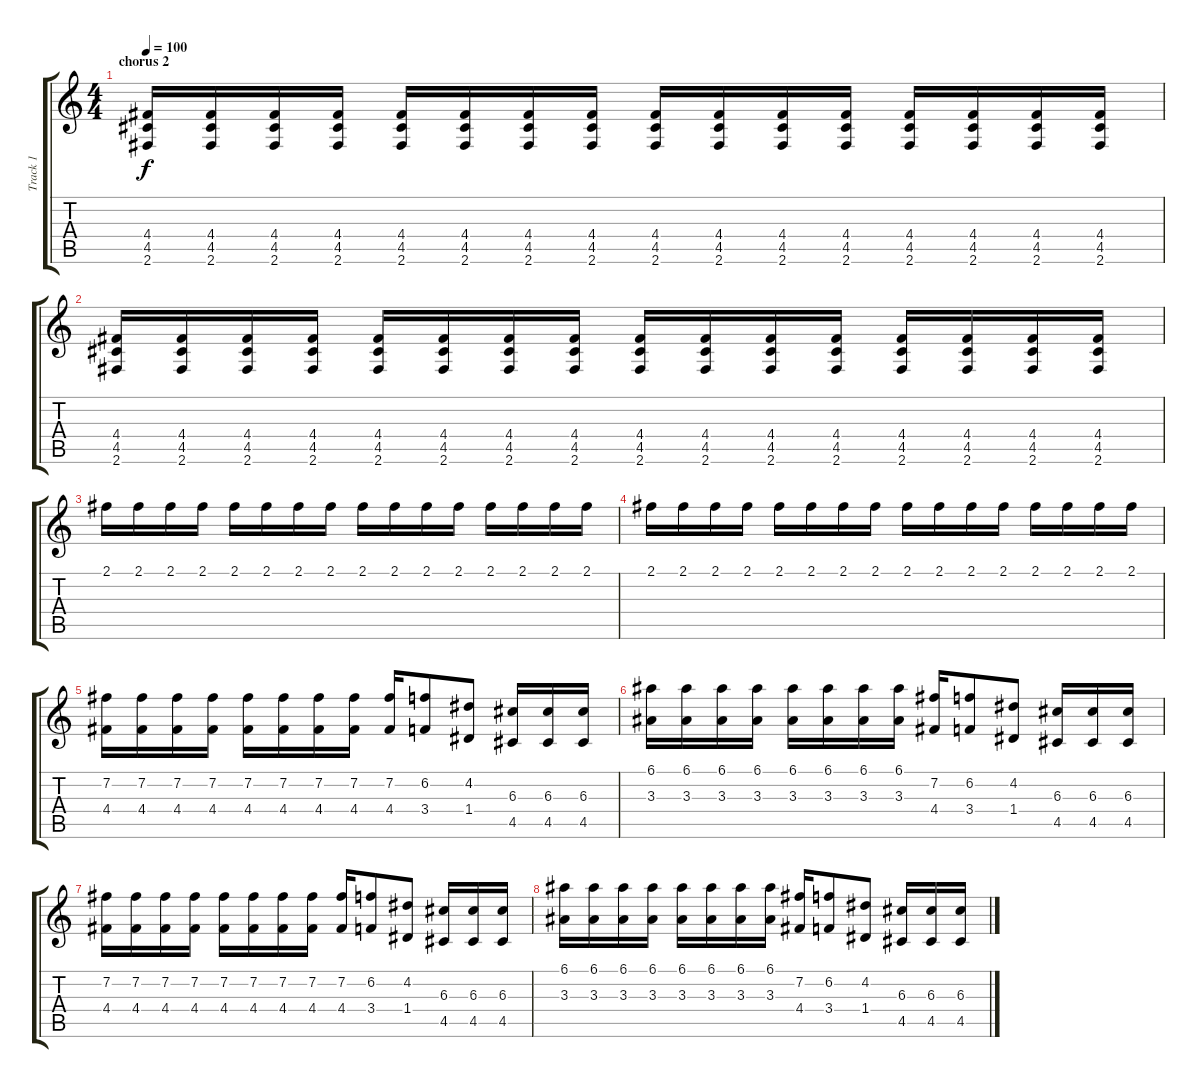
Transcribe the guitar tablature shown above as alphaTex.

\track ("Track 1" "Track 1") {instrument overdrivenguitar}
\staff {score tabs}
\tuning (E4 B3 G3 D3 A2 E2) {hide}
\ts (4 4)
\section ("" "chorus 2")
\tempo 100
\clef g2
\ks c
(4.4 4.5 2.6).16{dy f} (4.4 4.5 2.6).16 (4.4 4.5 2.6).16 (4.4 4.5 2.6).16 (4.4 4.5 2.6).16 (4.4 4.5 2.6).16 (4.4 4.5 2.6).16 (4.4 4.5 2.6).16 (4.4 4.5 2.6).16 (4.4 4.5 2.6).16 (4.4 4.5 2.6).16 (4.4 4.5 2.6).16 (4.4 4.5 2.6).16 (4.4 4.5 2.6).16 (4.4 4.5 2.6).16 (4.4 4.5 2.6).16 |
(4.4 4.5 2.6).16 (4.4 4.5 2.6).16 (4.4 4.5 2.6).16 (4.4 4.5 2.6).16 (4.4 4.5 2.6).16 (4.4 4.5 2.6).16 (4.4 4.5 2.6).16 (4.4 4.5 2.6).16 (4.4 4.5 2.6).16 (4.4 4.5 2.6).16 (4.4 4.5 2.6).16 (4.4 4.5 2.6).16 (4.4 4.5 2.6).16 (4.4 4.5 2.6).16 (4.4 4.5 2.6).16 (4.4 4.5 2.6).16 |
2.1.16 2.1.16 2.1.16 2.1.16 2.1.16 2.1.16 2.1.16 2.1.16 2.1.16 2.1.16 2.1.16 2.1.16 2.1.16 2.1.16 2.1.16 2.1.16 |
2.1.16 2.1.16 2.1.16 2.1.16 2.1.16 2.1.16 2.1.16 2.1.16 2.1.16 2.1.16 2.1.16 2.1.16 2.1.16 2.1.16 2.1.16 2.1.16 |
(7.2 4.4).16 (7.2 4.4).16 (7.2 4.4).16 (7.2 4.4).16 (7.2 4.4).16 (7.2 4.4).16 (7.2 4.4).16 (7.2 4.4).16 (7.2 4.4).16 (6.2 3.4).8 (4.2 1.4).8 (6.3 4.5).16 (6.3 4.5).16 (6.3 4.5).16 |
(6.1 3.3).16 (6.1 3.3).16 (6.1 3.3).16 (6.1 3.3).16 (6.1 3.3).16 (6.1 3.3).16 (6.1 3.3).16 (6.1 3.3).16 (7.2 4.4).16 (6.2 3.4).8 (4.2 1.4).8 (6.3 4.5).16 (6.3 4.5).16 (6.3 4.5).16 |
(7.2 4.4).16 (7.2 4.4).16 (7.2 4.4).16 (7.2 4.4).16 (7.2 4.4).16 (7.2 4.4).16 (7.2 4.4).16 (7.2 4.4).16 (7.2 4.4).16 (6.2 3.4).8 (4.2 1.4).8 (6.3 4.5).16 (6.3 4.5).16 (6.3 4.5).16 |
(6.1 3.3).16 (6.1 3.3).16 (6.1 3.3).16 (6.1 3.3).16 (6.1 3.3).16 (6.1 3.3).16 (6.1 3.3).16 (6.1 3.3).16 (7.2 4.4).16 (6.2 3.4).8 (4.2 1.4).8 (6.3 4.5).16 (6.3 4.5).16 (6.3 4.5).16
